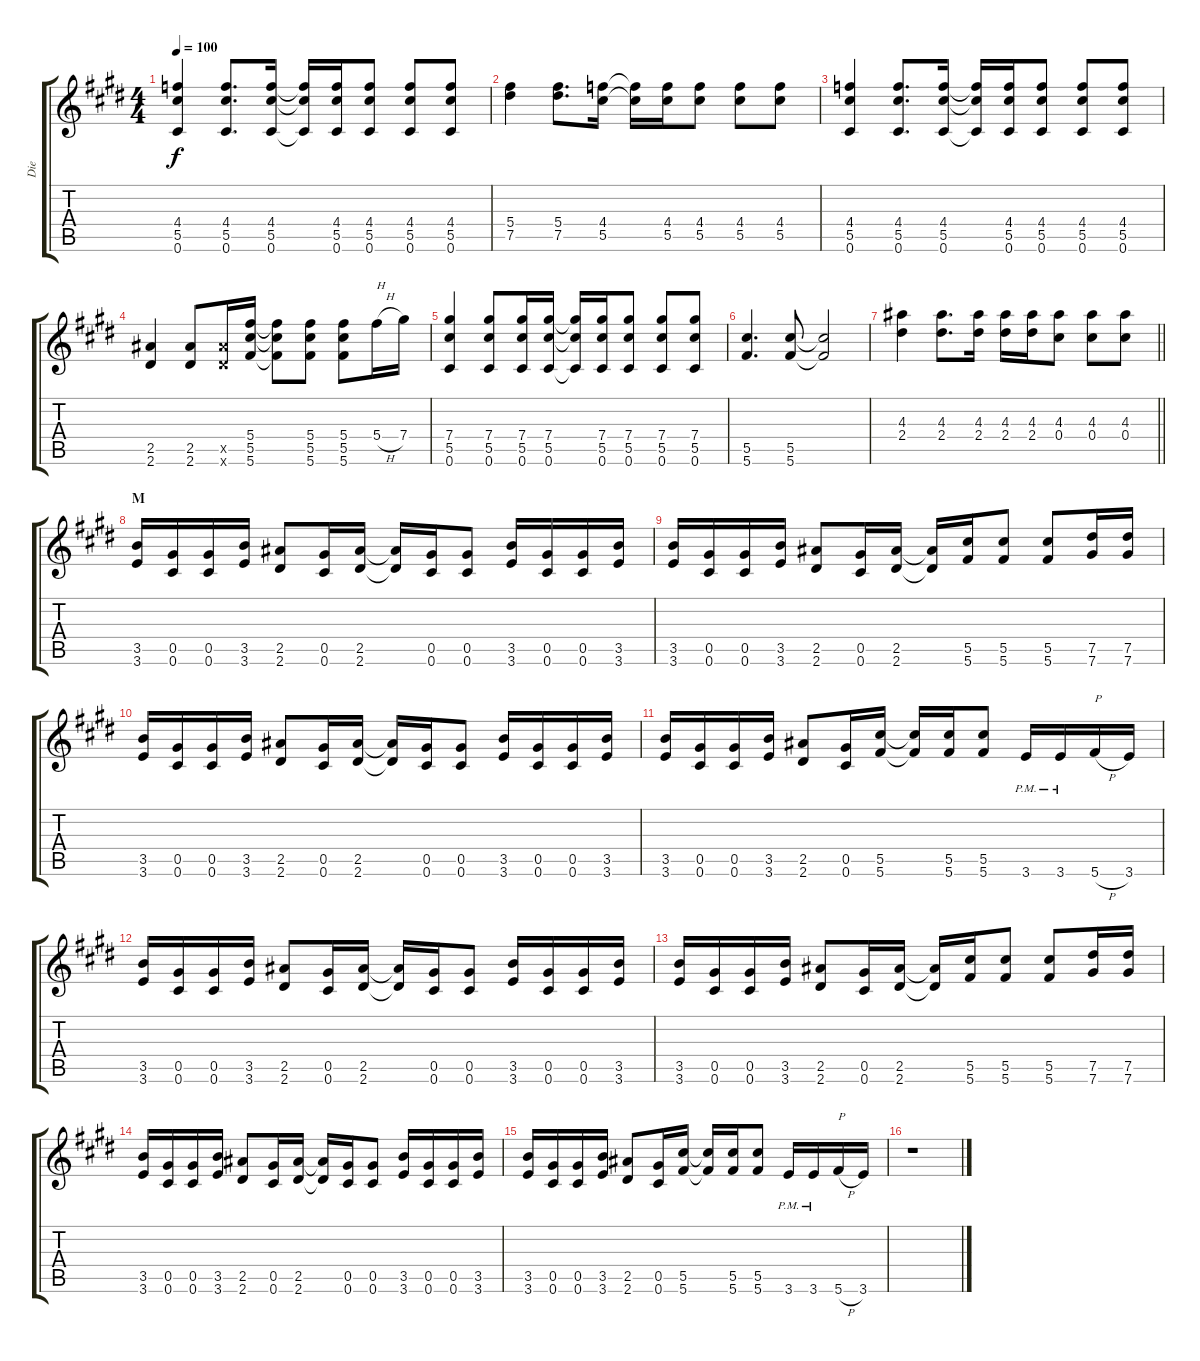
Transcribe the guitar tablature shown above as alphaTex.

\track ("Die" "Die") {instrument distortionguitar}
\staff {score tabs}
\tuning (Eb4 Bb3 Gb3 Db3 Ab2 Db2) {hide}
\ts (4 4)
\tempo 100
\clef g2
\ks c#minor
(4.4 5.5 0.6).4{ot 8vb dy f} (4.4 5.5 0.6).8{d ot 8vb} (4.4 5.5 0.6).16{ot 8vb} (4.4{t} 5.5{t} 0.6{t}).16{ot 8vb} (4.4 5.5 0.6).16{ot 8vb} (4.4 5.5 0.6).8{ot 8vb} (4.4 5.5 0.6).8{ot 8vb} (4.4 5.5 0.6).8{ot 8vb} |
(5.4 7.5).4{ot 8vb} (5.4 7.5).8{d ot 8vb} (4.4 5.5).16{ot 8vb} (4.4{t} 5.5{t}).16{ot 8vb} (4.4 5.5).16{ot 8vb} (4.4 5.5).8{ot 8vb} (4.4 5.5).8{ot 8vb} (4.4 5.5).8{ot 8vb} |
(4.4 5.5 0.6).4{ot 8vb} (4.4 5.5 0.6).8{d ot 8vb} (4.4 5.5 0.6).16{ot 8vb} (4.4{t} 5.5{t} 0.6{t}).16{ot 8vb} (4.4 5.5 0.6).16{ot 8vb} (4.4 5.5 0.6).8{ot 8vb} (4.4 5.5 0.6).8{ot 8vb} (4.4 5.5 0.6).8{ot 8vb} |
(2.5 2.6).4{ot 8vb} (2.5 2.6).8{ot 8vb} (2.5{x} 2.6{x}).16{ot 8vb} (5.4 5.5 5.6).16{ot 8vb} (5.4{t} 5.5{t} 5.6{t}).8{ot 8vb} (5.4 5.5 5.6).8{ot 8vb} (5.4 5.5 5.6).8{ot 8vb} 5.4{h}.16{ot 8vb txt "H"} 7.4.16{ot 8vb} |
(7.4 5.5 0.6).4{ot 8vb} (7.4 5.5 0.6).8{ot 8vb} (7.4 5.5 0.6).16{ot 8vb} (7.4 5.5 0.6).16{ot 8vb} (7.4{t} 5.5{t} 0.6{t}).16{ot 8vb} (7.4 5.5 0.6).16{ot 8vb} (7.4 5.5 0.6).8{ot 8vb} (7.4 5.5 0.6).8{ot 8vb} (7.4 5.5 0.6).8{ot 8vb} |
(5.5 5.6).4{d ot 8vb} (5.5 5.6).8{ot 8vb} (5.5{t} 5.6{t}).2{ot 8vb} |
\barLineRight lightlight
(4.3 2.4).4{ot 8vb} (4.3 2.4).8{d ot 8vb} (4.3 2.4).16{ot 8vb} (4.3 2.4).16{ot 8vb} (4.3 2.4).16{ot 8vb} (4.3 0.4).8{ot 8vb} (4.3 0.4).8{ot 8vb} (4.3 0.4).8{ot 8vb} |
\section ("" "M")
(3.5 3.6).16{ot 8vb} (0.5 0.6).16{ot 8vb} (0.5 0.6).16{ot 8vb} (3.5 3.6).16{ot 8vb} (2.5 2.6).8{ot 8vb} (0.5 0.6).16{ot 8vb} (2.5 2.6).16{ot 8vb} (2.5{t} 2.6{t}).16{ot 8vb} (0.5 0.6).16{ot 8vb} (0.5 0.6).8{ot 8vb} (3.5 3.6).16{ot 8vb} (0.5 0.6).16{ot 8vb} (0.5 0.6).16{ot 8vb} (3.5 3.6).16{ot 8vb} |
(3.5 3.6).16{ot 8vb} (0.5 0.6).16{ot 8vb} (0.5 0.6).16{ot 8vb} (3.5 3.6).16{ot 8vb} (2.5 2.6).8{ot 8vb} (0.5 0.6).16{ot 8vb} (2.5 2.6).16{ot 8vb} (2.5{t} 2.6{t}).16{ot 8vb} (5.5 5.6).16{ot 8vb} (5.5 5.6).8{ot 8vb} (5.5 5.6).8{ot 8vb} (7.5 7.6).16{ot 8vb} (7.5 7.6).16{ot 8vb} |
(3.5 3.6).16{ot 8vb} (0.5 0.6).16{ot 8vb} (0.5 0.6).16{ot 8vb} (3.5 3.6).16{ot 8vb} (2.5 2.6).8{ot 8vb} (0.5 0.6).16{ot 8vb} (2.5 2.6).16{ot 8vb} (2.5{t} 2.6{t}).16{ot 8vb} (0.5 0.6).16{ot 8vb} (0.5 0.6).8{ot 8vb} (3.5 3.6).16{ot 8vb} (0.5 0.6).16{ot 8vb} (0.5 0.6).16{ot 8vb} (3.5 3.6).16{ot 8vb} |
(3.5 3.6).16{ot 8vb} (0.5 0.6).16{ot 8vb} (0.5 0.6).16{ot 8vb} (3.5 3.6).16{ot 8vb} (2.5 2.6).8{ot 8vb} (0.5 0.6).16{ot 8vb} (5.5 5.6).16{ot 8vb} (5.5{t} 5.6{t}).16{ot 8vb} (5.5 5.6).16{ot 8vb} (5.5 5.6).8{ot 8vb} 3.6{pm}.16{ot 8vb} 3.6{pm}.16{ot 8vb} 5.6{h}.16{ot 8vb txt "P"} 3.6.16{ot 8vb} |
(3.5 3.6).16{ot 8vb} (0.5 0.6).16{ot 8vb} (0.5 0.6).16{ot 8vb} (3.5 3.6).16{ot 8vb} (2.5 2.6).8{ot 8vb} (0.5 0.6).16{ot 8vb} (2.5 2.6).16{ot 8vb} (2.5{t} 2.6{t}).16{ot 8vb} (0.5 0.6).16{ot 8vb} (0.5 0.6).8{ot 8vb} (3.5 3.6).16{ot 8vb} (0.5 0.6).16{ot 8vb} (0.5 0.6).16{ot 8vb} (3.5 3.6).16{ot 8vb} |
(3.5 3.6).16{ot 8vb} (0.5 0.6).16{ot 8vb} (0.5 0.6).16{ot 8vb} (3.5 3.6).16{ot 8vb} (2.5 2.6).8{ot 8vb} (0.5 0.6).16{ot 8vb} (2.5 2.6).16{ot 8vb} (2.5{t} 2.6{t}).16{ot 8vb} (5.5 5.6).16{ot 8vb} (5.5 5.6).8{ot 8vb} (5.5 5.6).8{ot 8vb} (7.5 7.6).16{ot 8vb} (7.5 7.6).16{ot 8vb} |
(3.5 3.6).16{ot 8vb} (0.5 0.6).16{ot 8vb} (0.5 0.6).16{ot 8vb} (3.5 3.6).16{ot 8vb} (2.5 2.6).8{ot 8vb} (0.5 0.6).16{ot 8vb} (2.5 2.6).16{ot 8vb} (2.5{t} 2.6{t}).16{ot 8vb} (0.5 0.6).16{ot 8vb} (0.5 0.6).8{ot 8vb} (3.5 3.6).16{ot 8vb} (0.5 0.6).16{ot 8vb} (0.5 0.6).16{ot 8vb} (3.5 3.6).16{ot 8vb} |
(3.5 3.6).16{ot 8vb} (0.5 0.6).16{ot 8vb} (0.5 0.6).16{ot 8vb} (3.5 3.6).16{ot 8vb} (2.5 2.6).8{ot 8vb} (0.5 0.6).16{ot 8vb} (5.5 5.6).16{ot 8vb} (5.5{t} 5.6{t}).16{ot 8vb} (5.5 5.6).16{ot 8vb} (5.5 5.6).8{ot 8vb} 3.6{pm}.16{ot 8vb} 3.6{pm}.16{ot 8vb} 5.6{h}.16{ot 8vb txt "P"} 3.6.16{ot 8vb} |
r.1
